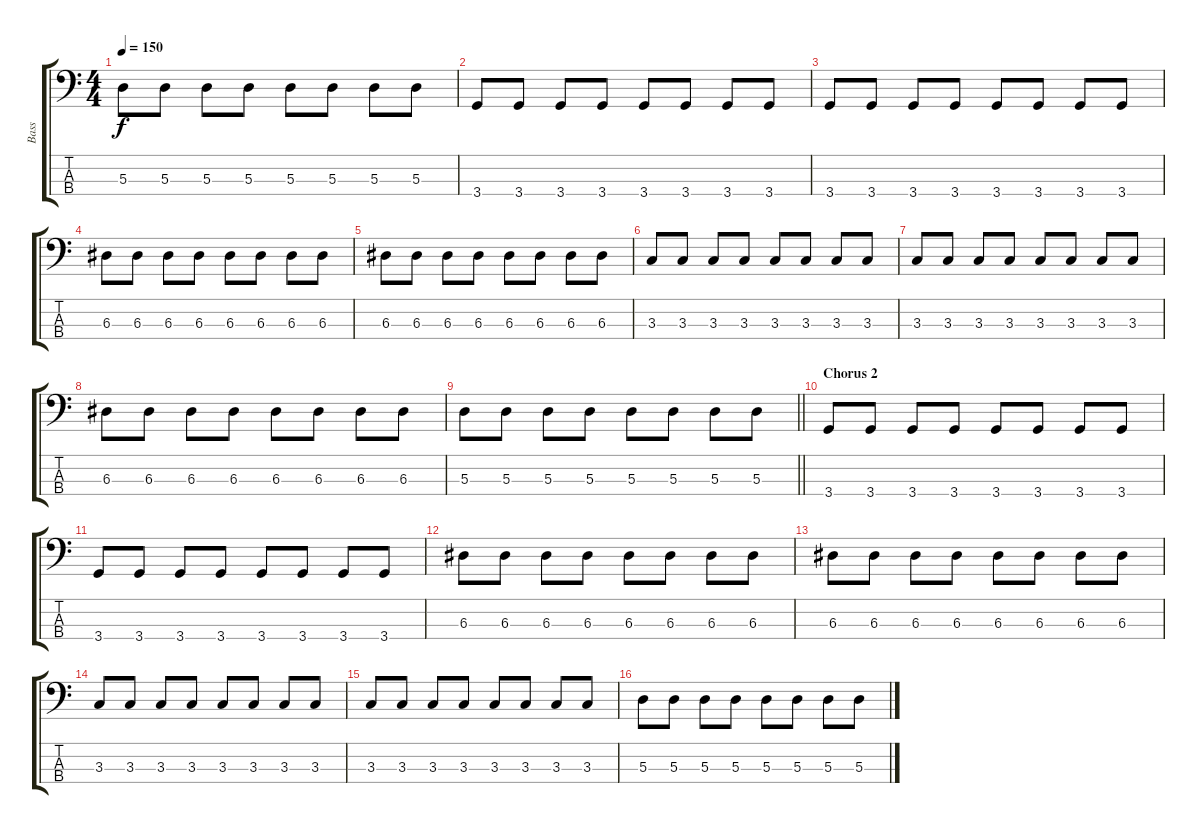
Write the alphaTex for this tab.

\track ("Bass" "Bass") {instrument electricbasspick}
\staff {score tabs}
\tuning (G2 D2 A1 E1) {hide}
\ts (4 4)
\tempo 150
\clef f4
\ks c
5.3.8{dy f} 5.3.8 5.3.8 5.3.8 5.3.8 5.3.8 5.3.8 5.3.8 |
3.4.8 3.4.8 3.4.8 3.4.8 3.4.8 3.4.8 3.4.8 3.4.8 |
3.4.8 3.4.8 3.4.8 3.4.8 3.4.8 3.4.8 3.4.8 3.4.8 |
6.3.8 6.3.8 6.3.8 6.3.8 6.3.8 6.3.8 6.3.8 6.3.8 |
6.3.8 6.3.8 6.3.8 6.3.8 6.3.8 6.3.8 6.3.8 6.3.8 |
3.3.8 3.3.8 3.3.8 3.3.8 3.3.8 3.3.8 3.3.8 3.3.8 |
3.3.8 3.3.8 3.3.8 3.3.8 3.3.8 3.3.8 3.3.8 3.3.8 |
6.3.8 6.3.8 6.3.8 6.3.8 6.3.8 6.3.8 6.3.8 6.3.8 |
\barLineRight lightlight
5.3.8 5.3.8 5.3.8 5.3.8 5.3.8 5.3.8 5.3.8 5.3.8 |
\section ("" "Chorus 2")
3.4.8 3.4.8 3.4.8 3.4.8 3.4.8 3.4.8 3.4.8 3.4.8 |
3.4.8 3.4.8 3.4.8 3.4.8 3.4.8 3.4.8 3.4.8 3.4.8 |
6.3.8 6.3.8 6.3.8 6.3.8 6.3.8 6.3.8 6.3.8 6.3.8 |
6.3.8 6.3.8 6.3.8 6.3.8 6.3.8 6.3.8 6.3.8 6.3.8 |
3.3.8 3.3.8 3.3.8 3.3.8 3.3.8 3.3.8 3.3.8 3.3.8 |
3.3.8 3.3.8 3.3.8 3.3.8 3.3.8 3.3.8 3.3.8 3.3.8 |
5.3.8 5.3.8 5.3.8 5.3.8 5.3.8 5.3.8 5.3.8 5.3.8
